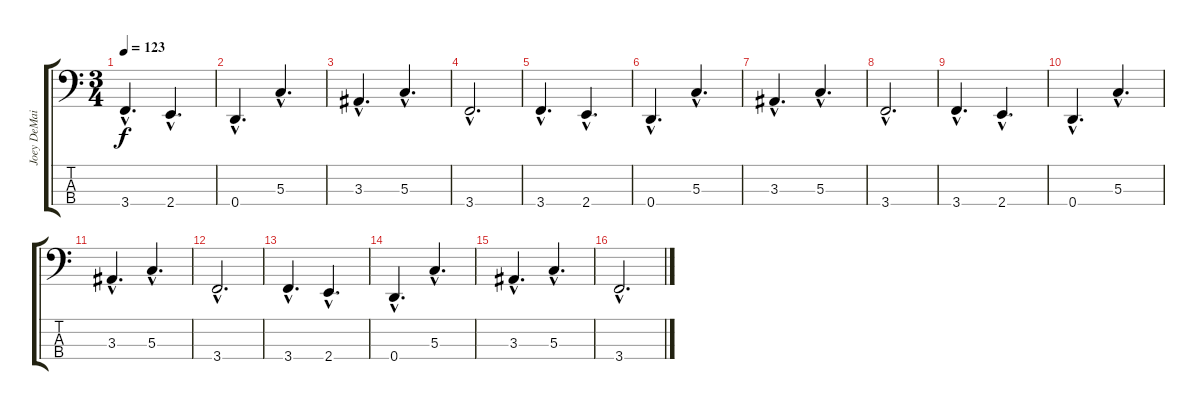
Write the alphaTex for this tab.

\track ("Joey DeMaio" "Joey DeMai") {instrument electricbasspick}
\staff {score tabs}
\tuning (F2 C2 G1 D1) {hide}
\ts (3 4)
\tempo 123
\clef f4
\ks c
3.4{hac}.4{d dy f} 2.4{hac}.4{d} |
0.4{hac}.4{d} 5.3{hac}.4{d} |
3.3{hac}.4{d} 5.3{hac}.4{d} |
3.4{hac}.2{d} |
3.4{hac}.4{d} 2.4{hac}.4{d} |
0.4{hac}.4{d} 5.3{hac}.4{d} |
3.3{hac}.4{d} 5.3{hac}.4{d} |
3.4{hac}.2{d} |
3.4{hac}.4{d} 2.4{hac}.4{d} |
0.4{hac}.4{d} 5.3{hac}.4{d} |
3.3{hac}.4{d} 5.3{hac}.4{d} |
3.4{hac}.2{d} |
3.4{hac}.4{d} 2.4{hac}.4{d} |
0.4{hac}.4{d} 5.3{hac}.4{d} |
3.3{hac}.4{d} 5.3{hac}.4{d} |
3.4{hac}.2{d}
